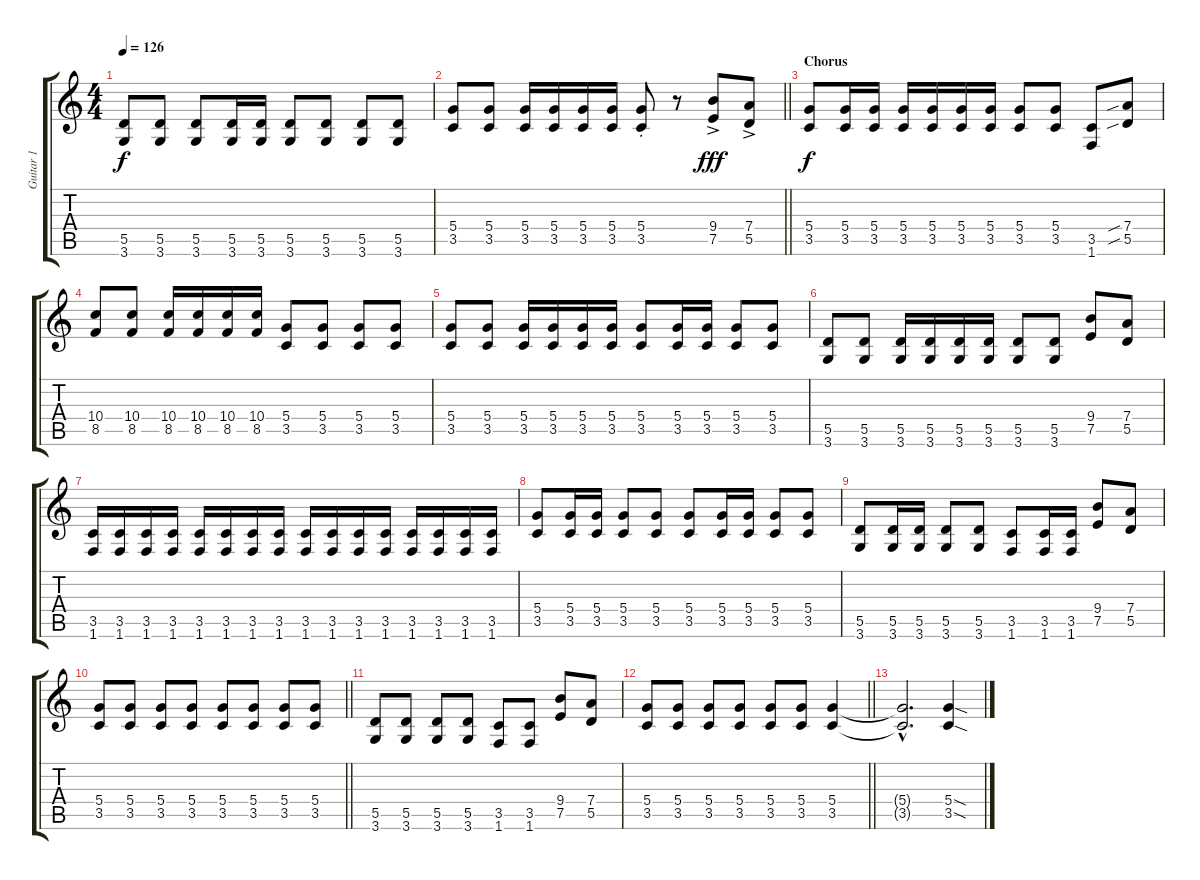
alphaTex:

\track ("Guitar 1" "Guitar 1") {instrument overdrivenguitar}
\staff {score tabs}
\tuning (E4 B3 G3 D3 A2 E2) {hide}
\ts (4 4)
\tempo 126
\clef g2
\ks c
(5.5 3.6).8{dy f} (5.5 3.6).8 (5.5 3.6).8 (5.5 3.6).16 (5.5 3.6).16 (5.5 3.6).8 (5.5 3.6).8 (5.5 3.6).8 (5.5 3.6).8 |
\barLineRight lightlight
(5.4 3.5).8 (5.4 3.5).8 (5.4 3.5).16 (5.4 3.5).16 (5.4 3.5).16 (5.4 3.5).16 (5.4{st} 3.5{st}).8 r.8 (9.4 7.5{ac}).8{dy fff} (7.4 5.5{ac}).8 |
\section ("" "Chorus")
(5.4 3.5).8{dy f} (5.4 3.5).16 (5.4 3.5).16 (5.4 3.5).16 (5.4 3.5).16 (5.4 3.5).16 (5.4 3.5).16 (5.4 3.5).8 (5.4 3.5).8 (3.5 1.6).8 (7.4{sib} 5.5{sib}).8 |
(10.4 8.5).8 (10.4 8.5).8 (10.4 8.5).16 (10.4 8.5).16 (10.4 8.5).16 (10.4 8.5).16 (5.4 3.5).8 (5.4 3.5).8 (5.4 3.5).8 (5.4 3.5).8 |
(5.4 3.5).8 (5.4 3.5).8 (5.4 3.5).16 (5.4 3.5).16 (5.4 3.5).16 (5.4 3.5).16 (5.4 3.5).8 (5.4 3.5).16 (5.4 3.5).16 (5.4 3.5).8 (5.4 3.5).8 |
(5.5 3.6).8 (5.5 3.6).8 (5.5 3.6).16 (5.5 3.6).16 (5.5 3.6).16 (5.5 3.6).16 (5.5 3.6).8 (5.5 3.6).8 (9.4 7.5).8 (7.4 5.5).8 |
(3.5 1.6).16 (3.5 1.6).16 (3.5 1.6).16 (3.5 1.6).16 (3.5 1.6).16 (3.5 1.6).16 (3.5 1.6).16 (3.5 1.6).16 (3.5 1.6).16 (3.5 1.6).16 (3.5 1.6).16 (3.5 1.6).16 (3.5 1.6).16 (3.5 1.6).16 (3.5 1.6).16 (3.5 1.6).16 |
(5.4 3.5).8 (5.4 3.5).16 (5.4 3.5).16 (5.4 3.5).8 (5.4 3.5).8 (5.4 3.5).8 (5.4 3.5).16 (5.4 3.5).16 (5.4 3.5).8 (5.4 3.5).8 |
(5.5 3.6).8 (5.5 3.6).16 (5.5 3.6).16 (5.5 3.6).8 (5.5 3.6).8 (3.5 1.6).8 (3.5 1.6).16 (3.5 1.6).16 (9.4 7.5).8 (7.4 5.5).8 |
\barLineRight lightlight
(5.4 3.5).8 (5.4 3.5).8 (5.4 3.5).8 (5.4 3.5).8 (5.4 3.5).8 (5.4 3.5).8 (5.4 3.5).8 (5.4 3.5).8 |
(5.5 3.6).8 (5.5 3.6).8 (5.5 3.6).8 (5.5 3.6).8 (3.5 1.6).8 (3.5 1.6).8 (9.4 7.5).8 (7.4 5.5).8 |
\barLineRight lightlight
(5.4 3.5).8 (5.4 3.5).8 (5.4 3.5).8 (5.4 3.5).8 (5.4 3.5).8 (5.4 3.5).8 (5.4 3.5).4 |
(5.4{hac t} 3.5{hac t}).2{d} (5.4{sod} 3.5{sod}).4
